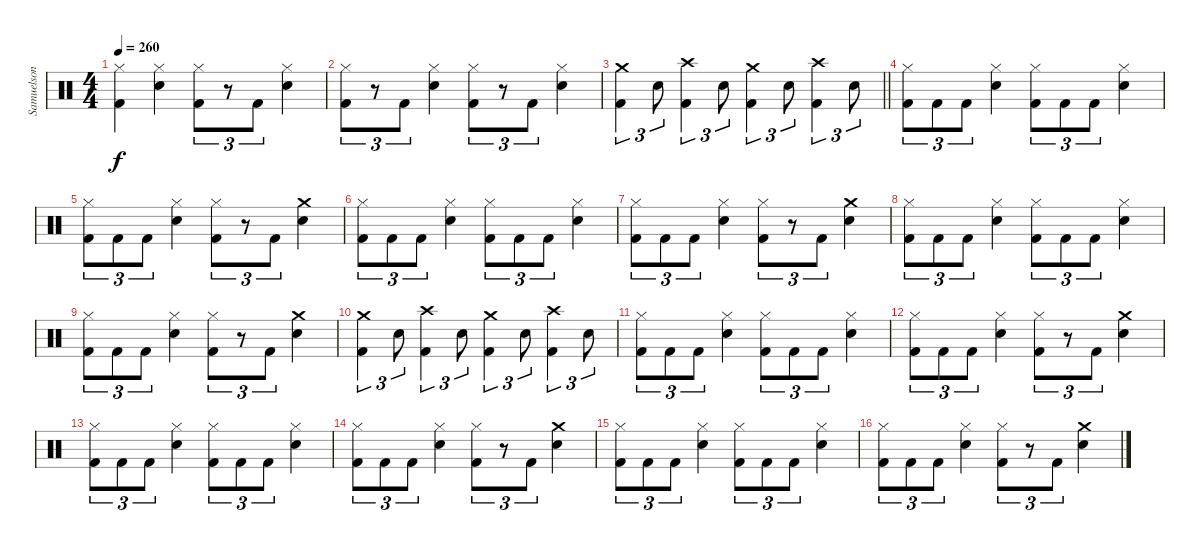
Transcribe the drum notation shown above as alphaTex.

\track ("Samuelson" "Samuelson") {instrument percussion}
\staff {score}
\articulation defaults
\ts (4 4)
\tempo 260
\clef neutral
\ks c
("Hi-Hat (closed)" "Kick (hit) 2").4{dy f} ("Hi-Hat (closed)" "Snare (hit) 2").4 ("Hi-Hat (closed)" "Kick (hit) 2").8{tu (3 2)} r.8{tu (3 2)} "Kick (hit) 2".8{tu (3 2)} ("Hi-Hat (closed)" "Snare (hit) 2").4 |
("Hi-Hat (closed)" "Kick (hit) 2").8{tu (3 2)} r.8{tu (3 2)} "Kick (hit) 2".8{tu (3 2)} ("Hi-Hat (closed)" "Snare (hit) 2").4 ("Hi-Hat (closed)" "Kick (hit) 2").8{tu (3 2)} r.8{tu (3 2)} "Kick (hit) 2".8{tu (3 2)} ("Hi-Hat (closed)" "Snare (hit) 2").4 |
\barLineRight lightlight
("Crash medium (hit)" "Kick (hit) 2").4{tu (3 2)} "Snare (hit) 2".8{tu (3 2)} ("Crash high (hit)" "Kick (hit) 2").4{tu (3 2)} "Snare (hit) 2".8{tu (3 2)} ("Crash medium (hit)" "Kick (hit) 2").4{tu (3 2)} "Snare (hit) 2".8{tu (3 2)} ("Crash high (hit)" "Kick (hit) 2").4{tu (3 2)} "Snare (hit) 2".8{tu (3 2)} |
("Hi-Hat (closed)" "Kick (hit) 2").8{tu (3 2)} "Kick (hit) 2".8{tu (3 2)} "Kick (hit) 2".8{tu (3 2)} ("Hi-Hat (closed)" "Snare (hit) 2").4 ("Hi-Hat (closed)" "Kick (hit) 2").8{tu (3 2)} "Kick (hit) 2".8{tu (3 2)} "Kick (hit) 2".8{tu (3 2)} ("Hi-Hat (closed)" "Snare (hit) 2").4 |
("Hi-Hat (closed)" "Kick (hit) 2").8{tu (3 2)} "Kick (hit) 2".8{tu (3 2)} "Kick (hit) 2".8{tu (3 2)} ("Hi-Hat (closed)" "Snare (hit) 2").4 ("Hi-Hat (closed)" "Kick (hit) 2").8{tu (3 2)} r.8{tu (3 2)} "Kick (hit) 2".8{tu (3 2)} ("Crash medium (hit)" "Snare (hit) 2").4 |
("Hi-Hat (closed)" "Kick (hit) 2").8{tu (3 2)} "Kick (hit) 2".8{tu (3 2)} "Kick (hit) 2".8{tu (3 2)} ("Hi-Hat (closed)" "Snare (hit) 2").4 ("Hi-Hat (closed)" "Kick (hit) 2").8{tu (3 2)} "Kick (hit) 2".8{tu (3 2)} "Kick (hit) 2".8{tu (3 2)} ("Hi-Hat (closed)" "Snare (hit) 2").4 |
("Hi-Hat (closed)" "Kick (hit) 2").8{tu (3 2)} "Kick (hit) 2".8{tu (3 2)} "Kick (hit) 2".8{tu (3 2)} ("Hi-Hat (closed)" "Snare (hit) 2").4 ("Hi-Hat (closed)" "Kick (hit) 2").8{tu (3 2)} r.8{tu (3 2)} "Kick (hit) 2".8{tu (3 2)} ("Crash medium (hit)" "Snare (hit) 2").4 |
("Hi-Hat (closed)" "Kick (hit) 2").8{tu (3 2)} "Kick (hit) 2".8{tu (3 2)} "Kick (hit) 2".8{tu (3 2)} ("Hi-Hat (closed)" "Snare (hit) 2").4 ("Hi-Hat (closed)" "Kick (hit) 2").8{tu (3 2)} "Kick (hit) 2".8{tu (3 2)} "Kick (hit) 2".8{tu (3 2)} ("Hi-Hat (closed)" "Snare (hit) 2").4 |
("Hi-Hat (closed)" "Kick (hit) 2").8{tu (3 2)} "Kick (hit) 2".8{tu (3 2)} "Kick (hit) 2".8{tu (3 2)} ("Hi-Hat (closed)" "Snare (hit) 2").4 ("Hi-Hat (closed)" "Kick (hit) 2").8{tu (3 2)} r.8{tu (3 2)} "Kick (hit) 2".8{tu (3 2)} ("Crash medium (hit)" "Snare (hit) 2").4 |
("Crash medium (hit)" "Kick (hit) 2").4{tu (3 2)} "Snare (hit) 2".8{tu (3 2)} ("Crash high (hit)" "Kick (hit) 2").4{tu (3 2)} "Snare (hit) 2".8{tu (3 2)} ("Crash medium (hit)" "Kick (hit) 2").4{tu (3 2)} "Snare (hit) 2".8{tu (3 2)} ("Crash high (hit)" "Kick (hit) 2").4{tu (3 2)} "Snare (hit) 2".8{tu (3 2)} |
("Hi-Hat (closed)" "Kick (hit) 2").8{tu (3 2)} "Kick (hit) 2".8{tu (3 2)} "Kick (hit) 2".8{tu (3 2)} ("Hi-Hat (closed)" "Snare (hit) 2").4 ("Hi-Hat (closed)" "Kick (hit) 2").8{tu (3 2)} "Kick (hit) 2".8{tu (3 2)} "Kick (hit) 2".8{tu (3 2)} ("Hi-Hat (closed)" "Snare (hit) 2").4 |
("Hi-Hat (closed)" "Kick (hit) 2").8{tu (3 2)} "Kick (hit) 2".8{tu (3 2)} "Kick (hit) 2".8{tu (3 2)} ("Hi-Hat (closed)" "Snare (hit) 2").4 ("Hi-Hat (closed)" "Kick (hit) 2").8{tu (3 2)} r.8{tu (3 2)} "Kick (hit) 2".8{tu (3 2)} ("Crash medium (hit)" "Snare (hit) 2").4 |
("Hi-Hat (closed)" "Kick (hit) 2").8{tu (3 2)} "Kick (hit) 2".8{tu (3 2)} "Kick (hit) 2".8{tu (3 2)} ("Hi-Hat (closed)" "Snare (hit) 2").4 ("Hi-Hat (closed)" "Kick (hit) 2").8{tu (3 2)} "Kick (hit) 2".8{tu (3 2)} "Kick (hit) 2".8{tu (3 2)} ("Hi-Hat (closed)" "Snare (hit) 2").4 |
("Hi-Hat (closed)" "Kick (hit) 2").8{tu (3 2)} "Kick (hit) 2".8{tu (3 2)} "Kick (hit) 2".8{tu (3 2)} ("Hi-Hat (closed)" "Snare (hit) 2").4 ("Hi-Hat (closed)" "Kick (hit) 2").8{tu (3 2)} r.8{tu (3 2)} "Kick (hit) 2".8{tu (3 2)} ("Crash medium (hit)" "Snare (hit) 2").4 |
("Hi-Hat (closed)" "Kick (hit) 2").8{tu (3 2)} "Kick (hit) 2".8{tu (3 2)} "Kick (hit) 2".8{tu (3 2)} ("Hi-Hat (closed)" "Snare (hit) 2").4 ("Hi-Hat (closed)" "Kick (hit) 2").8{tu (3 2)} "Kick (hit) 2".8{tu (3 2)} "Kick (hit) 2".8{tu (3 2)} ("Hi-Hat (closed)" "Snare (hit) 2").4 |
("Hi-Hat (closed)" "Kick (hit) 2").8{tu (3 2)} "Kick (hit) 2".8{tu (3 2)} "Kick (hit) 2".8{tu (3 2)} ("Hi-Hat (closed)" "Snare (hit) 2").4 ("Hi-Hat (closed)" "Kick (hit) 2").8{tu (3 2)} r.8{tu (3 2)} "Kick (hit) 2".8{tu (3 2)} ("Crash medium (hit)" "Snare (hit) 2").4
